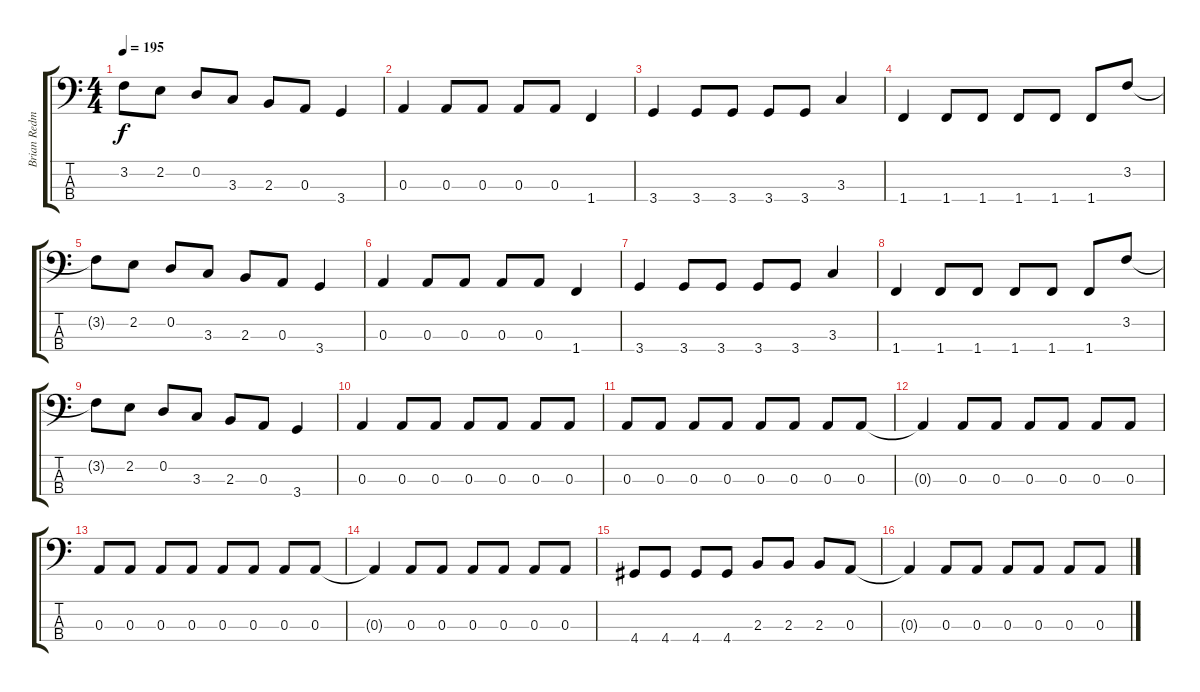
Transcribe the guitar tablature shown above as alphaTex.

\track ("Brian Redman" "Brian Redm") {instrument electricbassfinger}
\staff {score tabs}
\tuning (G2 D2 A1 E1) {hide}
\ts (4 4)
\tempo 195
\clef f4
\ks c
3.2{t}.8{dy f} 2.2.8 0.2.8 3.3.8 2.3.8 0.3.8 3.4.4 |
0.3.4 0.3.8 0.3.8 0.3.8 0.3.8 1.4.4 |
3.4.4 3.4.8 3.4.8 3.4.8 3.4.8 3.3.4 |
1.4.4 1.4.8 1.4.8 1.4.8 1.4.8 1.4.8 3.2.8 |
3.2{t}.8 2.2.8 0.2.8 3.3.8 2.3.8 0.3.8 3.4.4 |
0.3.4 0.3.8 0.3.8 0.3.8 0.3.8 1.4.4 |
3.4.4 3.4.8 3.4.8 3.4.8 3.4.8 3.3.4 |
1.4.4 1.4.8 1.4.8 1.4.8 1.4.8 1.4.8 3.2.8 |
3.2{t}.8 2.2.8 0.2.8 3.3.8 2.3.8 0.3.8 3.4.4 |
0.3.4 0.3.8 0.3.8 0.3.8 0.3.8 0.3.8 0.3.8 |
0.3.8 0.3.8 0.3.8 0.3.8 0.3.8 0.3.8 0.3.8 0.3.8 |
0.3{t}.4 0.3.8 0.3.8 0.3.8 0.3.8 0.3.8 0.3.8 |
0.3.8 0.3.8 0.3.8 0.3.8 0.3.8 0.3.8 0.3.8 0.3.8 |
0.3{t}.4 0.3.8 0.3.8 0.3.8 0.3.8 0.3.8 0.3.8 |
4.4.8 4.4.8 4.4.8 4.4.8 2.3.8 2.3.8 2.3.8 0.3.8 |
0.3{t}.4 0.3.8 0.3.8 0.3.8 0.3.8 0.3.8 0.3.8
